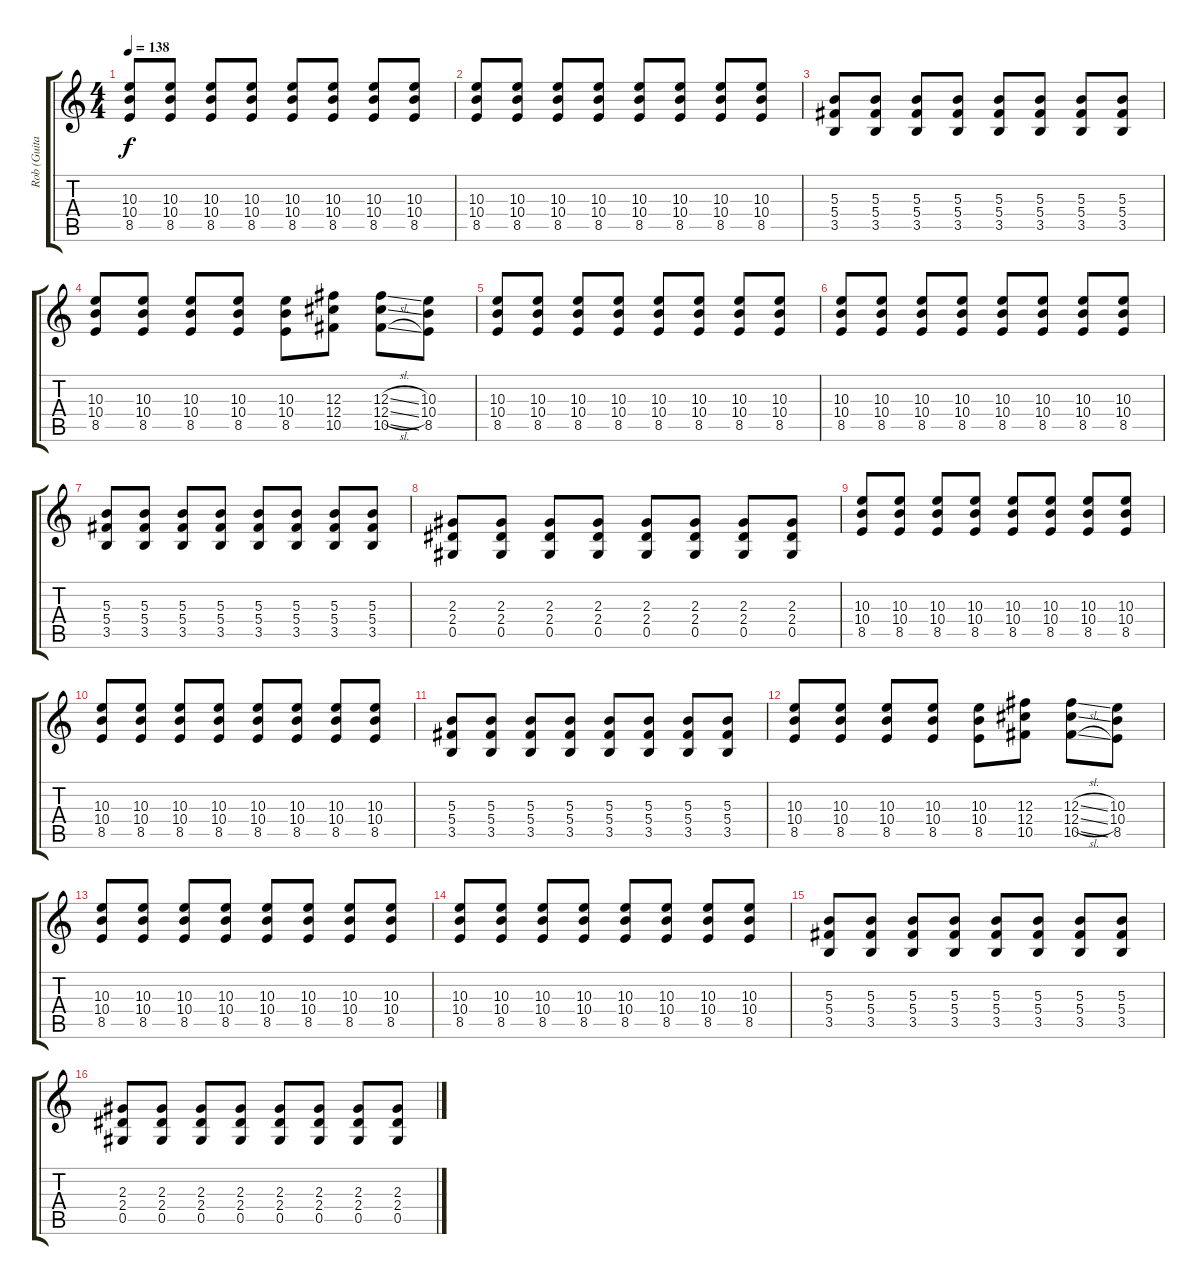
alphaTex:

\track ("Rob (Guitar)" "Rob (Guita") {instrument overdrivenguitar}
\staff {score tabs}
\tuning (Eb4 Bb3 Gb3 Db3 Ab2 Db2) {hide}
\ts (4 4)
\tempo 138
\clef g2
\ks c
(10.3 10.4 8.5).8{dy f} (10.3 10.4 8.5).8 (10.3 10.4 8.5).8 (10.3 10.4 8.5).8 (10.3 10.4 8.5).8 (10.3 10.4 8.5).8 (10.3 10.4 8.5).8 (10.3 10.4 8.5).8 |
(10.3 10.4 8.5).8 (10.3 10.4 8.5).8 (10.3 10.4 8.5).8 (10.3 10.4 8.5).8 (10.3 10.4 8.5).8 (10.3 10.4 8.5).8 (10.3 10.4 8.5).8 (10.3 10.4 8.5).8 |
(5.3 5.4 3.5).8 (5.3 5.4 3.5).8 (5.3 5.4 3.5).8 (5.3 5.4 3.5).8 (5.3 5.4 3.5).8 (5.3 5.4 3.5).8 (5.3 5.4 3.5).8 (5.3 5.4 3.5).8 |
(10.3 10.4 8.5).8 (10.3 10.4 8.5).8 (10.3 10.4 8.5).8 (10.3 10.4 8.5).8 (10.3 10.4 8.5).8 (12.3 12.4 10.5).8 (12.3{sl} 12.4{sl} 10.5{sl}).8 (10.3 10.4 8.5).8 |
(10.3 10.4 8.5).8 (10.3 10.4 8.5).8 (10.3 10.4 8.5).8 (10.3 10.4 8.5).8 (10.3 10.4 8.5).8 (10.3 10.4 8.5).8 (10.3 10.4 8.5).8 (10.3 10.4 8.5).8 |
(10.3 10.4 8.5).8 (10.3 10.4 8.5).8 (10.3 10.4 8.5).8 (10.3 10.4 8.5).8 (10.3 10.4 8.5).8 (10.3 10.4 8.5).8 (10.3 10.4 8.5).8 (10.3 10.4 8.5).8 |
(5.3 5.4 3.5).8 (5.3 5.4 3.5).8 (5.3 5.4 3.5).8 (5.3 5.4 3.5).8 (5.3 5.4 3.5).8 (5.3 5.4 3.5).8 (5.3 5.4 3.5).8 (5.3 5.4 3.5).8 |
(2.3 2.4 0.5).8 (2.3 2.4 0.5).8 (2.3 2.4 0.5).8 (2.3 2.4 0.5).8 (2.3 2.4 0.5).8 (2.3 2.4 0.5).8 (2.3 2.4 0.5).8 (2.3 2.4 0.5).8 |
(10.3 10.4 8.5).8{volume 13} (10.3 10.4 8.5).8 (10.3 10.4 8.5).8 (10.3 10.4 8.5).8 (10.3 10.4 8.5).8 (10.3 10.4 8.5).8 (10.3 10.4 8.5).8 (10.3 10.4 8.5).8 |
(10.3 10.4 8.5).8 (10.3 10.4 8.5).8 (10.3 10.4 8.5).8 (10.3 10.4 8.5).8 (10.3 10.4 8.5).8 (10.3 10.4 8.5).8 (10.3 10.4 8.5).8 (10.3 10.4 8.5).8 |
(5.3 5.4 3.5).8 (5.3 5.4 3.5).8 (5.3 5.4 3.5).8 (5.3 5.4 3.5).8 (5.3 5.4 3.5).8 (5.3 5.4 3.5).8 (5.3 5.4 3.5).8 (5.3 5.4 3.5).8 |
(10.3 10.4 8.5).8 (10.3 10.4 8.5).8 (10.3 10.4 8.5).8 (10.3 10.4 8.5).8 (10.3 10.4 8.5).8 (12.3 12.4 10.5).8 (12.3{sl} 12.4{sl} 10.5{sl}).8 (10.3 10.4 8.5).8 |
(10.3 10.4 8.5).8 (10.3 10.4 8.5).8 (10.3 10.4 8.5).8 (10.3 10.4 8.5).8 (10.3 10.4 8.5).8 (10.3 10.4 8.5).8 (10.3 10.4 8.5).8 (10.3 10.4 8.5).8 |
(10.3 10.4 8.5).8 (10.3 10.4 8.5).8 (10.3 10.4 8.5).8 (10.3 10.4 8.5).8 (10.3 10.4 8.5).8 (10.3 10.4 8.5).8 (10.3 10.4 8.5).8 (10.3 10.4 8.5).8 |
(5.3 5.4 3.5).8 (5.3 5.4 3.5).8 (5.3 5.4 3.5).8 (5.3 5.4 3.5).8 (5.3 5.4 3.5).8 (5.3 5.4 3.5).8 (5.3 5.4 3.5).8 (5.3 5.4 3.5).8 |
(2.3 2.4 0.5).8 (2.3 2.4 0.5).8 (2.3 2.4 0.5).8 (2.3 2.4 0.5).8 (2.3 2.4 0.5).8 (2.3 2.4 0.5).8 (2.3 2.4 0.5).8 (2.3 2.4 0.5).8
